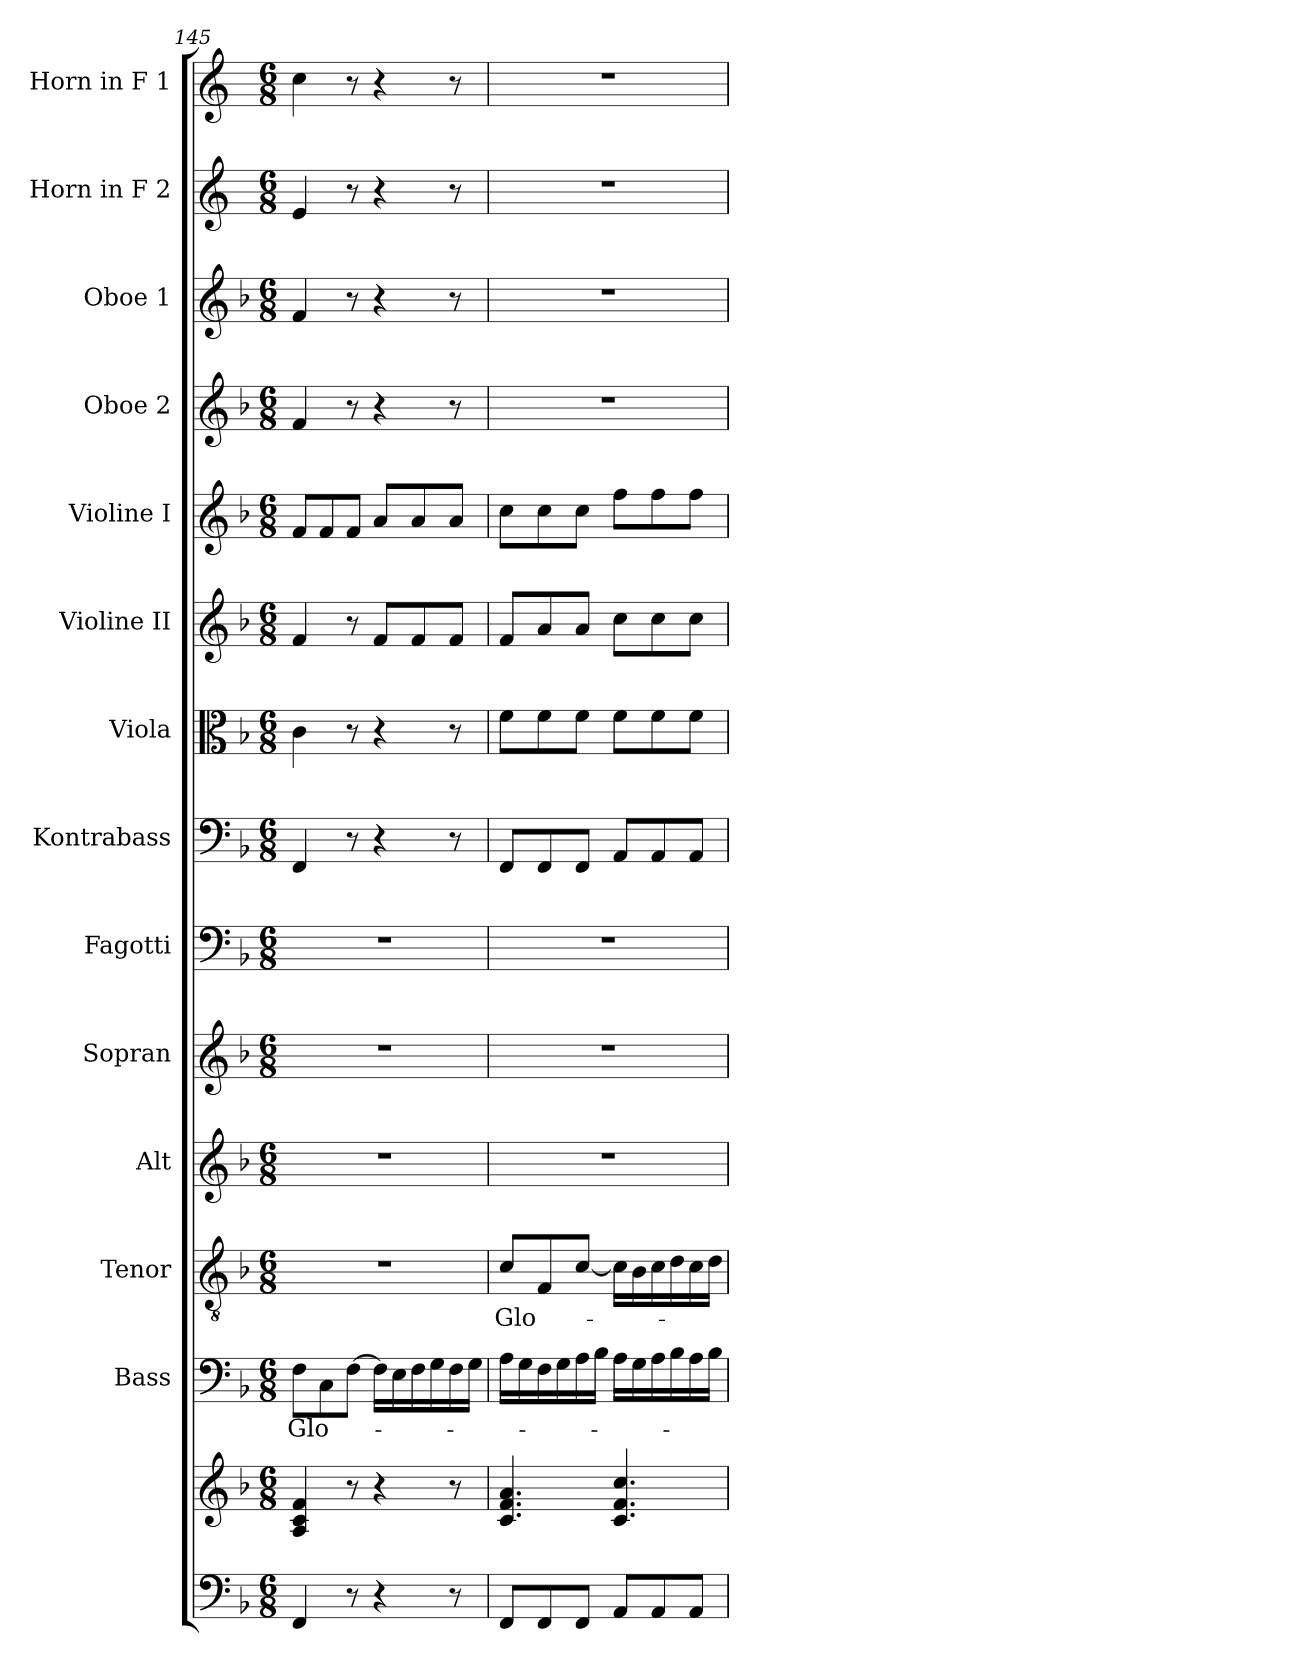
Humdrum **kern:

**kern	**kern	**kern	**text	**kern	**text	**kern	**kern	**kern	**kern	**kern	**kern	**kern	**kern	**kern	**kern	**kern
*part14	*part14	*part13	*part13	*part12	*part12	*part11	*part10	*part9	*part8	*part7	*part6	*part5	*part4	*part3	*part2	*part1
*staff15	*staff14	*staff13	*staff13	*staff12	*staff12	*staff11	*staff10	*staff9	*staff8	*staff7	*staff6	*staff5	*staff4	*staff3	*staff2	*staff1
*	*	*I"Bass	*	*I"Tenor	*	*I"Alt	*I"Sopran	*I"Fagotti	*I"Kontrabass	*I"Viola	*I"Violine II	*I"Violine I	*I"Oboe 2	*I"Oboe 1	*I"Horn in F 2	*I"Horn in F 1
*	*	*I'B.	*	*I'T.	*	*I'A.	*I'S.	*I'Fg.	*I'Kb.	*I'Vla.	*I'Vl. II	*I'Vl. I	*I'Ob. 2	*I'Ob. 1	*	*
*clefF4	*clefG2	*clefF4	*	*clefGv2	*	*clefG2	*clefG2	*clefF4	*clefF4	*clefC3	*clefG2	*clefG2	*clefG2	*clefG2	*clefG2	*clefG2
*	*	*	*	*	*	*	*	*	*ITrd7c12	*	*	*	*	*	*ITrd4c7	*ITrd4c7
*k[b-]	*k[b-]	*k[b-]	*	*k[b-]	*	*k[b-]	*k[b-]	*k[b-]	*k[b-]	*k[b-]	*k[b-]	*k[b-]	*k[b-]	*k[b-]	*k[b-]	*k[b-]
*F:	*F:	*F:	*	*F:	*	*F:	*F:	*F:	*F:	*F:	*F:	*F:	*F:	*F:	*F:	*F:
*M6/8	*M6/8	*M6/8	*	*M6/8	*	*M6/8	*M6/8	*M6/8	*M6/8	*M6/8	*M6/8	*M6/8	*M6/8	*M6/8	*M6/8	*M6/8
=145	=145	=145	=145	=145	=145	=145	=145	=145	=145	=145	=145	=145	=145	=145	=145	=145
!	!	!	!LO:LY:b	!	!	!	!	!	!	!	!	!	!	!	!	!
4FF/	4A/ 4c/ 4f/	8F\L	Glo-	2.r	.	2.r	2.r	2.r	4FFF/	4c\	4f/	8f/L	4f/	4f/	4A/	4f\
.	.	8C\	.	.	.	.	.	.	.	.	.	8f/	.	.	.	.
8r	8r	[8F\J	.	.	.	.	.	.	8r	8r	8r	8f/J	8r	8r	8r	8r
4r	4r	16F\LL]	.	.	.	.	.	.	4r	4r	8f/L	8a/L	4r	4r	4r	4r
.	.	16E\	.	.	.	.	.	.	.	.	.	.	.	.	.	.
.	.	16F\	.	.	.	.	.	.	.	.	8f/	8a/	.	.	.	.
.	.	16G\	.	.	.	.	.	.	.	.	.	.	.	.	.	.
8r	8r	16F\	.	.	.	.	.	.	8r	8r	8f/J	8a/J	8r	8r	8r	8r
.	.	16G\JJ	.	.	.	.	.	.	.	.	.	.	.	.	.	.
=146	=146	=146	=146	=146	=146	=146	=146	=146	=146	=146	=146	=146	=146	=146	=146	=146
!	!	!	!	!	!LO:LY:b	!	!	!	!	!	!	!	!	!	!	!
8FF/L	4.c/ 4.f/ 4.a/	16A\LL	.	8c/L	Glo-	2.r	2.r	2.r	8FFF/L	8f\L	8f/L	8cc\L	2.r	2.r	2.r	2.r
.	.	16G\	.	.	.	.	.	.	.	.	.	.	.	.	.	.
8FF/	.	16F\	.	8F/	.	.	.	.	8FFF/	8f\	8a/	8cc\	.	.	.	.
.	.	16G\	.	.	.	.	.	.	.	.	.	.	.	.	.	.
8FF/J	.	16A\	.	[8c/J	.	.	.	.	8FFF/J	8f\J	8a/J	8cc\J	.	.	.	.
.	.	16B-\JJ	.	.	.	.	.	.	.	.	.	.	.	.	.	.
8AA/L	4.c/ 4.f/ 4.cc/	16A\LL	.	16c\LL]	.	.	.	.	8AAA/L	8f\L	8cc\L	8ff\L	.	.	.	.
.	.	16G\	.	16B-\	.	.	.	.	.	.	.	.	.	.	.	.
8AA/	.	16A\	.	16c\	.	.	.	.	8AAA/	8f\	8cc\	8ff\	.	.	.	.
.	.	16B-\	.	16d\	.	.	.	.	.	.	.	.	.	.	.	.
8AA/J	.	16A\	.	16c\	.	.	.	.	8AAA/J	8f\J	8cc\J	8ff\J	.	.	.	.
.	.	16B-\JJ	.	16d\JJ	.	.	.	.	.	.	.	.	.	.	.	.
=	=	=	=	=	=	=	=	=	=	=	=	=	=	=	=	=
*-	*-	*-	*-	*-	*-	*-	*-	*-	*-	*-	*-	*-	*-	*-	*-	*-
